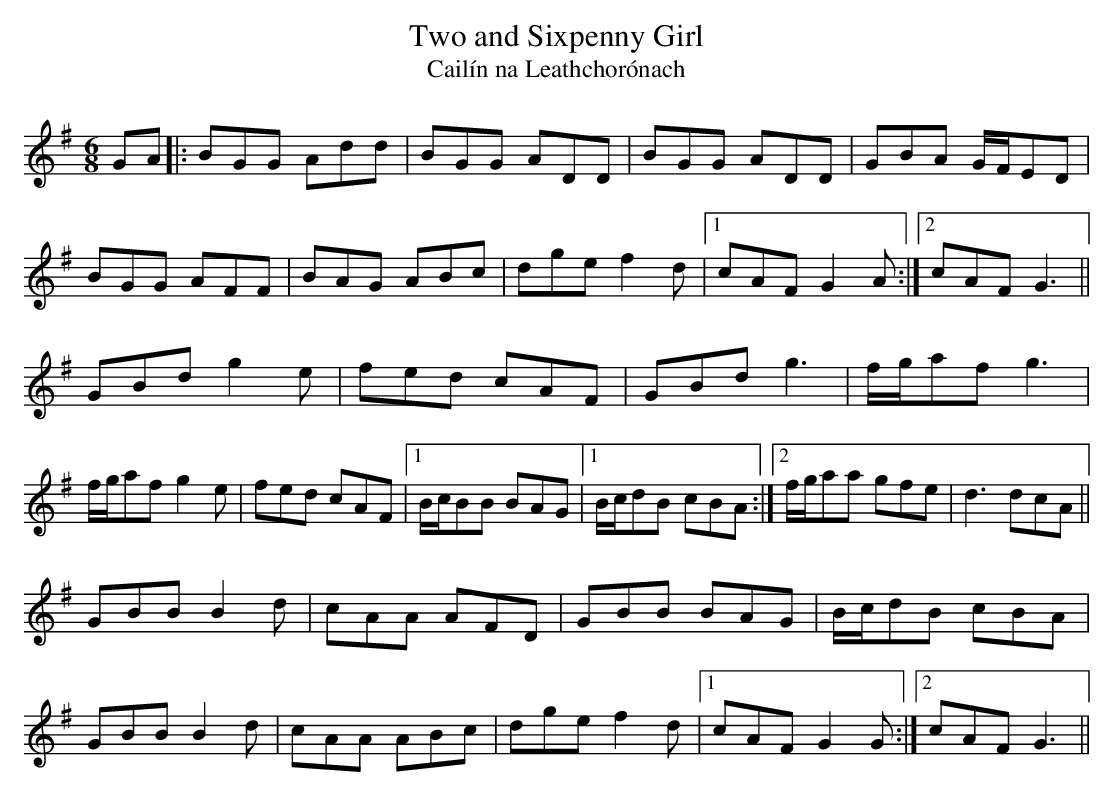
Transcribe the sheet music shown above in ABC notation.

X:1
T: Two and Sixpenny Girl
T: Cail\'in na Leathchor\'onach
L: 1/8
M: 6/8
K: G
GA|: BGG Add|BGG ADD|BGG ADD|GBA G/F/ED|
BGG AFF|BAG ABc|dge f2d|1 cAF G2A :|2 cAF G3 ||
GBd g2e|fed cAF|GBd g3|f/g/af g3|
f/g/af g2e|fed cAF|1 B/c/BB BAG|1 B/c/dB cBA :|2\
f/g/aa gfe|d3 dcA||
GBB B2d|cAA AFD|GBB BAG|B/c/dB cBA|
GBB B2d|cAA ABc|dge f2d|1 cAF G2G :|2 cAF G3 ||
